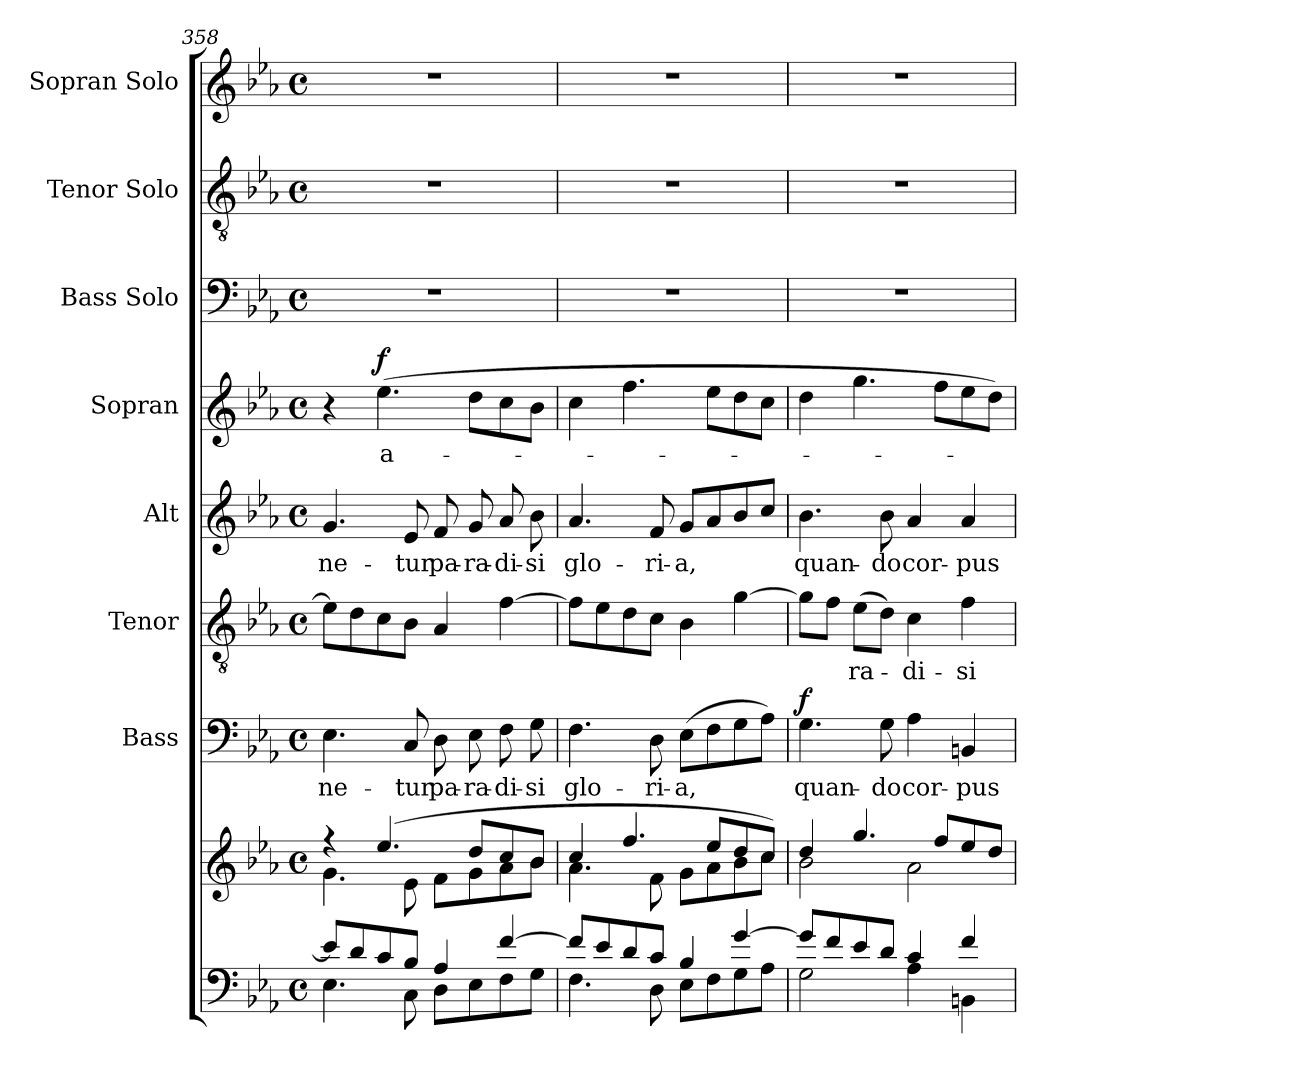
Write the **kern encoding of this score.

**kern	**kern	**kern	**text	**dynam	**kern	**text	**kern	**text	**kern	**text	**dynam	**kern	**kern	**kern
*part8	*part8	*part7	*part7	*part7	*part6	*part6	*part5	*part5	*part4	*part4	*part4	*part3	*part2	*part1
*staff9	*staff8	*staff7	*staff7	*staff7	*staff6	*staff6	*staff5	*staff5	*staff4	*staff4	*staff4	*staff3	*staff2	*staff1
*	*	*I"Bass	*	*	*I"Tenor	*	*I"Alt	*	*I"Sopran	*	*	*I"Bass Solo	*I"Tenor Solo	*I"Sopran Solo
*	*	*I'B.	*	*	*I'T.	*	*I'A.	*	*I'S.	*	*	*I'B. Solo	*I'T. Solo	*I'S. Solo
*clefF4	*clefG2	*clefF4	*	*	*clefGv2	*	*clefG2	*	*clefG2	*	*	*clefF4	*clefGv2	*clefG2
*k[b-e-a-]	*k[b-e-a-]	*k[b-e-a-]	*	*	*k[b-e-a-]	*	*k[b-e-a-]	*	*k[b-e-a-]	*	*	*k[b-e-a-]	*k[b-e-a-]	*k[b-e-a-]
*E-:	*E-:	*E-:	*	*	*E-:	*	*E-:	*	*E-:	*	*	*E-:	*E-:	*E-:
*M4/4	*M4/4	*M4/4	*	*	*M4/4	*	*M4/4	*	*M4/4	*	*	*M4/4	*M4/4	*M4/4
*met(c)	*met(c)	*met(c)	*	*	*met(c)	*	*met(c)	*	*met(c)	*	*	*met(c)	*met(c)	*met(c)
=358	=358	=358	=358	=358	=358	=358	=358	=358	=358	=358	=358	=358	=358	=358
*^	*^	*	*	*	*	*	*	*	*	*	*	*	*	*
!	!	!	!	!	!LO:LY:b	!	!	!	!	!LO:LY:b	!	!	!	!	!	!
8e-/L]	4.E-\	4rff	4.g\	4.E-\	-ne-	.	8e-\L]	.	4.g/	-ne-	4r	.	.	1r	1r	1r
8d/	.	.	.	.	.	.	8d\	.	.	.	.	.	.	.	.	.
!	!	!	!	!	!	!	!	!	!	!	!	!LO:LY:b	!LO:DY:a	!	!	!
8c/	.	(4.ee-/	.	.	.	.	8c\	.	.	.	(>4.ee-\	a-	f	.	.	.
!	!	!	!	!	!LO:LY:b	!	!	!	!	!LO:LY:b	!	!	!	!	!	!
8B-/J	8C\	.	8e-\	8C/	-tur	.	8B-\J	.	8e-/	-tur	.	.	.	.	.	.
!	!	!	!	!	!LO:LY:b	!	!	!	!	!LO:LY:b	!	!	!	!	!	!
4A-/	8D\L	.	8f\L	8D\	pa-	.	4A-/	.	8f/	pa-	.	.	.	.	.	.
!	!	!	!	!	!LO:LY:b	!	!	!	!	!LO:LY:b	!	!	!	!	!	!
.	8E-\	8dd/L	8g\	8E-\	-ra-	.	.	.	8g/	-ra-	8dd\L	.	.	.	.	.
!	!	!	!	!	!LO:LY:b	!	!	!	!	!LO:LY:b	!	!	!	!	!	!
[>4f/	8F\	8cc/	8a-\	8F\	-di-	.	[4f\	.	8a-/	-di-	8cc\	.	.	.	.	.
!	!	!	!	!	!LO:LY:b	!	!	!	!	!LO:LY:b	!	!	!	!	!	!
.	8G\J	8b-/J	8b-\J	8G\	-si	.	.	.	8b-\	-si	8b-\J	.	.	.	.	.
=359	=359	=359	=359	=359	=359	=359	=359	=359	=359	=359	=359	=359	=359	=359	=359	=359
!	!	!	!	!	!LO:LY:b	!	!	!	!	!LO:LY:b	!	!	!	!	!	!
8f/L]	4.F\	4cc/	4.a-\	4.F\	glo-	.	8f\L]	.	4.a-/	glo-	4cc\	.	.	1r	1r	1r
8e-/	.	.	.	.	.	.	8e-\	.	.	.	.	.	.	.	.	.
8d/	.	4.ff/	.	.	.	.	8d\	.	.	.	4.ff\	.	.	.	.	.
!	!	!	!	!	!LO:LY:b	!	!	!	!	!LO:LY:b	!	!	!	!	!	!
8c/J	8D\	.	8f\	8D\	-ri-	.	8c\J	.	8f/	-ri-	.	.	.	.	.	.
!	!	!	!	!	!LO:LY:b	!	!	!	!	!LO:LY:b	!	!	!	!	!	!
4B-/	8E-\L	.	8g\L	(>8E-\L	-a,	.	4B-\	.	8g/L	-a,	.	.	.	.	.	.
.	8F\	8ee-/L	8a-\	8F\	.	.	.	.	8a-/	.	8ee-\L	.	.	.	.	.
[>4g/	8G\	8dd/	8b-\	8G\	.	.	[4g\	.	8b-/	.	8dd\	.	.	.	.	.
.	8A-\J	8cc/J)	8cc\J	8A-\J)	.	.	.	.	8cc/J	.	8cc\J	.	.	.	.	.
=360	=360	=360	=360	=360	=360	=360	=360	=360	=360	=360	=360	=360	=360	=360	=360	=360
!	!	!	!	!	!LO:LY:b	!LO:DY:a	!	!	!	!LO:LY:b	!	!	!	!	!	!
8g/L]	2G\	4dd/	2b-\	4.G\	quan-	f	8g\L]	.	4.b-\	quan-	4dd\	.	.	1r	1r	1r
8f/	.	.	.	.	.	.	8f\J	.	.	.	.	.	.	.	.	.
!	!	!	!	!	!	!	!	!LO:LY:b	!	!	!	!	!	!	!	!
8e-/	.	4.gg/	.	.	.	.	(>8e-\L	-ra-	.	.	4.gg\	.	.	.	.	.
!	!	!	!	!	!LO:LY:b	!	!	!	!	!LO:LY:b	!	!	!	!	!	!
8d/J	.	.	.	8G\	-do	.	8d\J)	.	8b-\	-do	.	.	.	.	.	.
!	!	!	!	!	!LO:LY:b	!	!	!LO:LY:b	!	!LO:LY:b	!	!	!	!	!	!
4c/	4A-\	.	2a-\	4A-\	cor-	.	4c\	-di-	4a-/	cor-	.	.	.	.	.	.
.	.	8ff/L	.	.	.	.	.	.	.	.	8ff\L	.	.	.	.	.
!	!	!	!	!	!LO:LY:b	!	!	!LO:LY:b	!	!LO:LY:b	!	!	!	!	!	!
4f/	4BBn\	8ee-/	.	4BBn/	-pus	.	4f\	-si	4a-/	-pus	8ee-\	.	.	.	.	.
.	.	8dd/J	.	.	.	.	.	.	.	.	8dd\J)	.	.	.	.	.
*v	*v	*	*	*	*	*	*	*	*	*	*	*	*	*	*	*
*	*v	*v	*	*	*	*	*	*	*	*	*	*	*	*	*
=	=	=	=	=	=	=	=	=	=	=	=	=	=	=
*-	*-	*-	*-	*-	*-	*-	*-	*-	*-	*-	*-	*-	*-	*-
